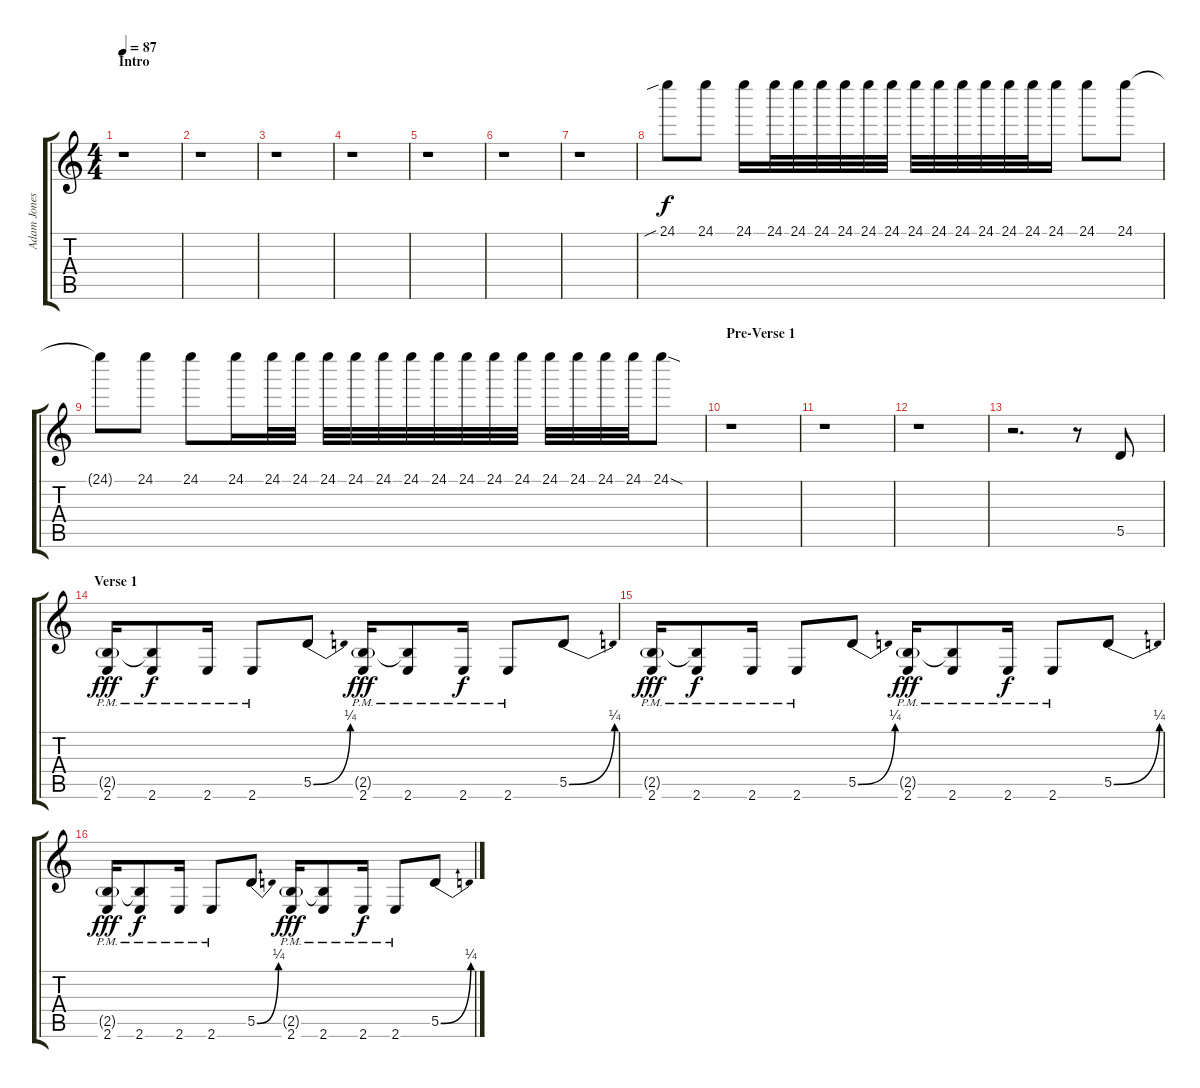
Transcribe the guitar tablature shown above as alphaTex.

\track ("Adam Jones" "Adam Jones") {instrument overdrivenguitar}
\staff {score tabs}
\tuning (E4 B3 G3 D3 A2 D2) {hide}
\ts (4 4)
\section ("" "Intro")
\tempo 87
\clef g2
\ks c
r.1{dy f instrument overdrivenguitar} |
r.1 |
r.1 |
r.1 |
r.1 |
r.1 |
r.1 |
24.1{sib}.8 24.1.8 24.1.16 24.1.32 24.1.32 24.1.32 24.1.32 24.1.32 24.1.32 24.1.32 24.1.32 24.1.32 24.1.32 24.1.32 24.1.32 24.1.16 24.1.8 24.1.8 |
24.1{t}.8 24.1.8 24.1.8 24.1.16 24.1.32 24.1.32 24.1.32 24.1.32 24.1.32 24.1.32 24.1.32 24.1.32 24.1.32 24.1.32 24.1.32 24.1.32 24.1.32 24.1.32 24.1{sod}.8 |
\section ("" "Pre-Verse 1")
r.1 |
r.1 |
r.1 |
r.2{d} r.8 5.5.8{volume 13} |
\section ("" "Verse 1")
(2.5{g pm} 2.6{pm}).16{dy fff} (2.5{t} 2.6{pm}).8{dy f} 2.6{pm}.16 2.6{pm}.8 5.5{be (bend 0 0 60 1)}.8 (2.5{g pm} 2.6{pm}).16{dy fff} (2.5{t} 2.6{pm}).8 2.6{pm}.16{dy f} 2.6{pm}.8 5.5{be (bend 0 0 60 1)}.8 |
(2.5{g pm} 2.6{pm}).16{dy fff} (2.5{t} 2.6{pm}).8{dy f} 2.6{pm}.16 2.6{pm}.8 5.5{be (bend 0 0 60 1)}.8 (2.5{g pm} 2.6{pm}).16{dy fff} (2.5{t} 2.6{pm}).8 2.6{pm}.16{dy f} 2.6{pm}.8 5.5{be (bend 0 0 60 1)}.8 |
(2.5{g pm} 2.6{pm}).16{dy fff} (2.5{t} 2.6{pm}).8{dy f} 2.6{pm}.16 2.6{pm}.8 5.5{be (bend 0 0 60 1)}.8 (2.5{g pm} 2.6{pm}).16{dy fff} (2.5{t} 2.6{pm}).8 2.6{pm}.16{dy f} 2.6{pm}.8 5.5{be (bend 0 0 60 1)}.8
